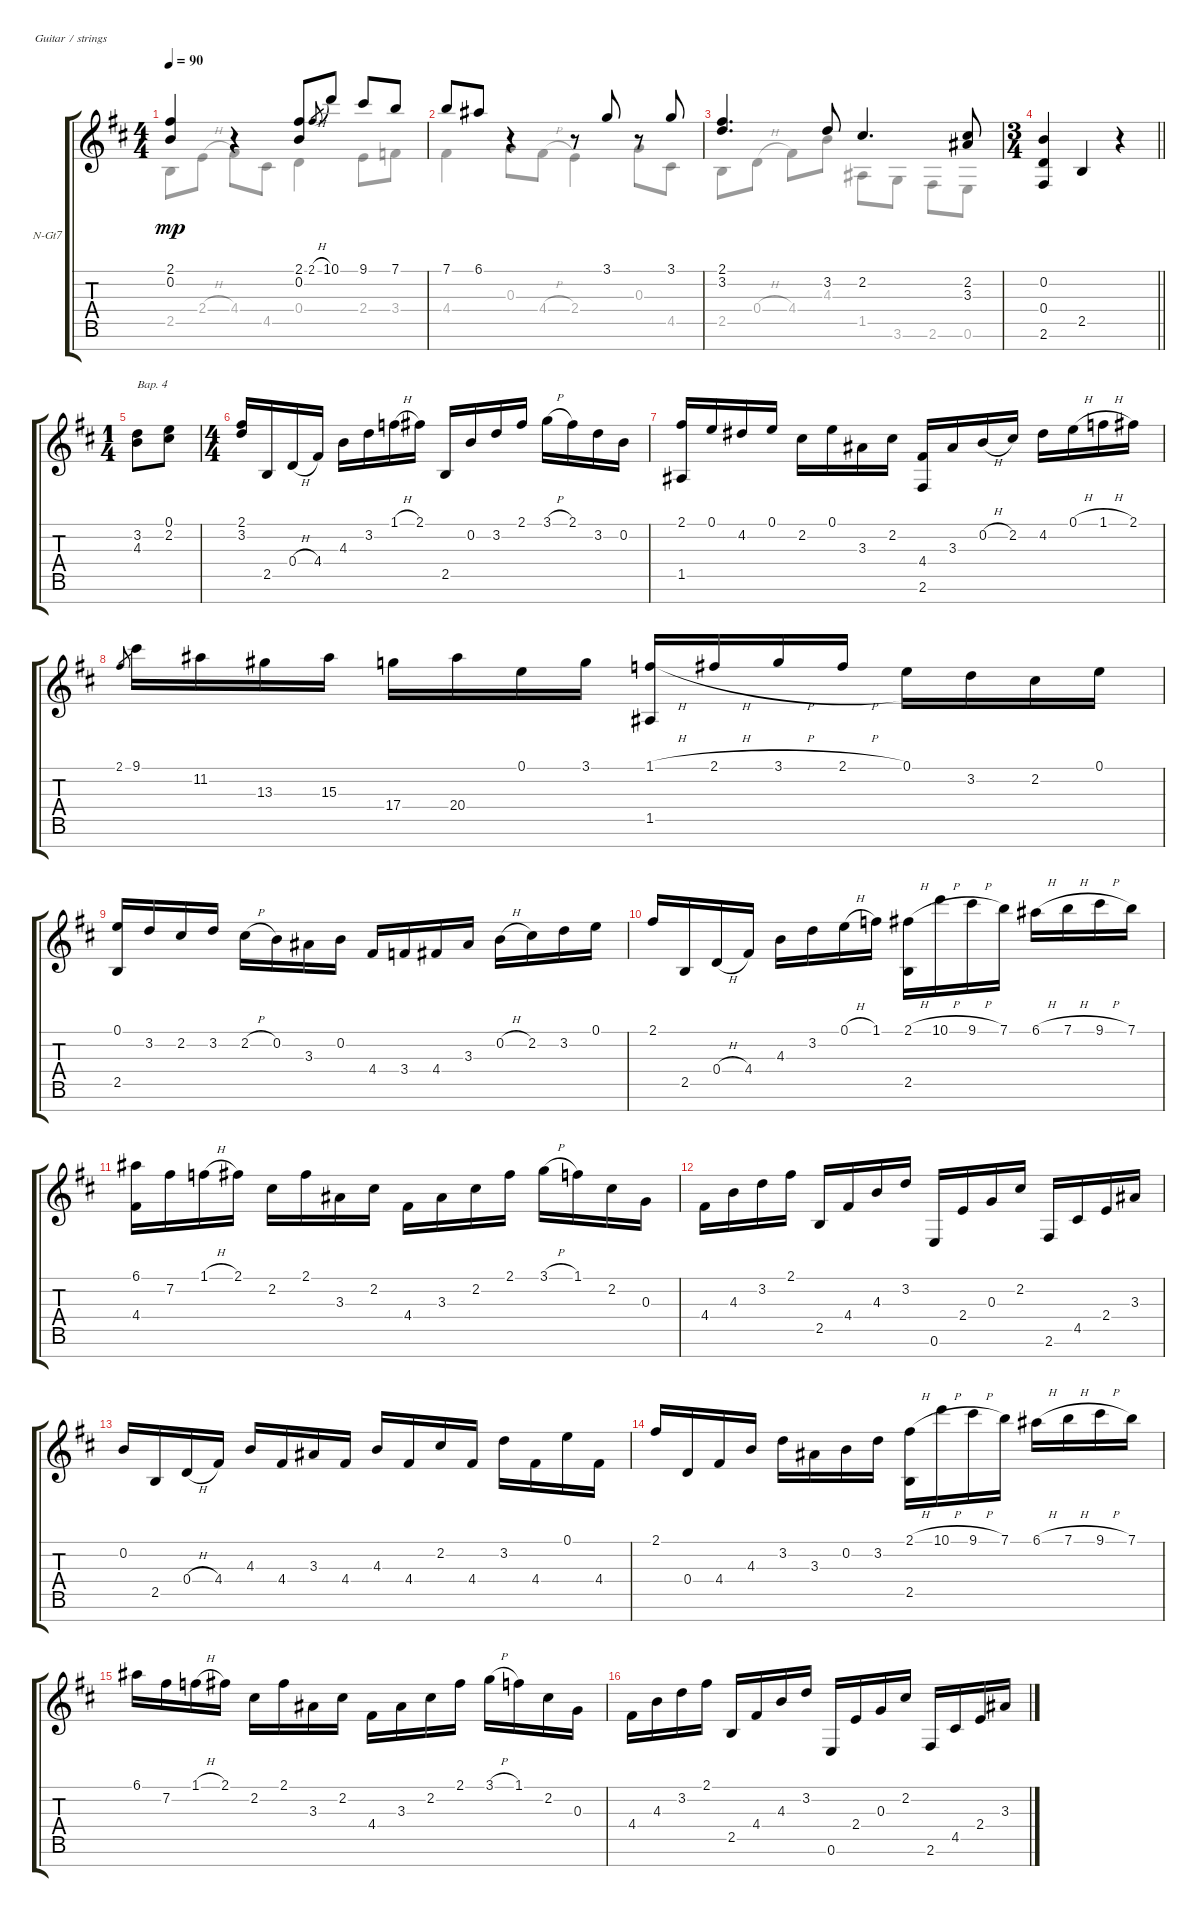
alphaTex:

\defaultSystemsLayout 4
\bracketExtendMode groupsimilarinstruments
\firstSystemTrackNameOrientation horizontal
\otherSystemsTrackNameOrientation horizontal
\track ("Nylon Guitar" "N-Gt7") {instrument acousticguitarnylon}
\staff {score tabs}
\tuning (E4 B3 G3 D3 A2 E2 B1)
\voice
\ts (4 4)
\tempo 90
\clef g2
\ks d
(2.1 0.2).4{dy mp} r.4 (2.1 0.2).8 2.1{h}.8{gr} 10.1.8 9.1.8 7.1.8 |
7.1.8 6.1.8 r.4 r.8 3.1.8 r.8 3.1.8 |
(2.1 3.2).4{d} 3.2.8 2.2.4{d} (2.2 3.3).8 |
\ts (3 4)
\barLineRight lightlight
(0.2 0.4 2.6).4 2.5.4 r.4 |
\ts (1 4)
(3.2 4.3).8{txt "Вар. 4"} (2.2 0.1).8 |
\ts (4 4)
(2.1 3.2).16 2.5.16 0.4{h}.16 4.4.16 4.3.16 3.2.16 1.1{h}.16 2.1.16 2.5.16 0.2.16 3.2.16 2.1.16 3.1{h}.16 2.1.16 3.2.16 0.2.16 |
(2.1 1.5).16 0.1.16 4.2.16 0.1.16 2.2.16 0.1.16 3.3.16 2.2.16 (4.4 2.6).16 3.3.16 0.2{h}.16 2.2.16 4.2.16 0.1{h}.16 1.1{h}.16 2.1.16 |
2.1.8{gr} 9.1.16 11.2.16 13.3.16 15.3.16 17.4.16 20.4.16 0.1.16 3.1.16 (1.1{h} 1.5).16 2.1{h}.16 3.1{h}.16 2.1{h}.16 0.1.16 3.2.16 2.2.16 0.1.16 |
(0.1 2.5).16 3.2.16 2.2.16 3.2.16 2.2{h}.16 0.2.16 3.3.16 0.2.16 4.4.16 3.4.16 4.4.16 3.3.16 0.2{h}.16 2.2.16 3.2.16 0.1.16 |
2.1.16 2.5.16 0.4{h}.16 4.4.16 4.3.16 3.2.16 0.1{h}.16 1.1.16 (2.1{h} 2.5).16 10.1{h}.16 9.1{h}.16 7.1.16 6.1{h}.16 7.1{h}.16 9.1{h}.16 7.1.16 |
(6.1 4.4).16 7.2.16 1.1{h}.16 2.1.16 2.2.16 2.1.16 3.3.16 2.2.16 4.4.16 3.3.16 2.2.16 2.1.16 3.1{h}.16 1.1.16 2.2.16 0.3.16 |
4.4.16 4.3.16 3.2.16 2.1.16 2.5.16 4.4.16 4.3.16 3.2.16 0.6.16 2.4.16 0.3.16 2.2.16 2.6.16 4.5.16 2.4.16 3.3.16 |
0.2.16 2.5.16 0.4{h}.16 4.4.16 4.3.16 4.4.16 3.3.16 4.4.16 4.3.16 4.4.16 2.2.16 4.4.16 3.2.16 4.4.16 0.1.16 4.4.16 |
2.1.16 0.4.16 4.4.16 4.3.16 3.2.16 3.3.16 0.2.16 3.2.16 (2.1{h} 2.5).16 10.1{h}.16 9.1{h}.16 7.1.16 6.1{h}.16 7.1{h}.16 9.1{h}.16 7.1.16 |
6.1.16 7.2.16 1.1{h}.16 2.1.16 2.2.16 2.1.16 3.3.16 2.2.16 4.4.16 3.3.16 2.2.16 2.1.16 3.1{h}.16 1.1.16 2.2.16 0.3.16 |
4.4.16 4.3.16 3.2.16 2.1.16 2.5.16 4.4.16 4.3.16 3.2.16 0.6.16 2.4.16 0.3.16 2.2.16 2.6.16 4.5.16 2.4.16 3.3.16
\voice
\clef g2
\ottava regular
\simile none
\ks d
2.5.8{dy mp} 2.4{h}.8 4.4.8 4.5.8 0.4.4 2.4.8 3.4.8 |
4.4.4 0.3.8 4.4{h}.8 2.4.4 0.3.8 4.5.8 |
2.5.8 0.4{h}.8 4.4.8 4.3.8 1.5.8 3.6.8 2.6.8 0.6.8 |
\barLineRight lightlight
|
|
|
|
|
|
|
|
|
|
|
|
